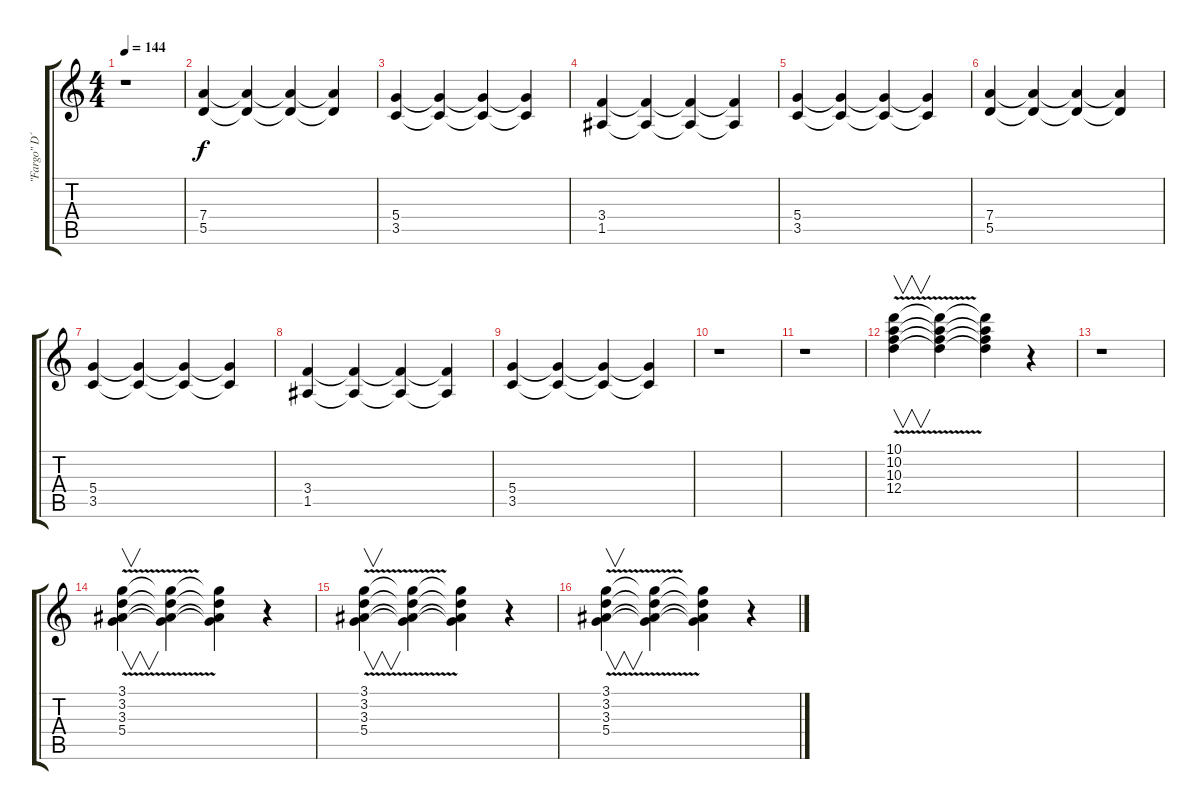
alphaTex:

\track ("\"Fargo\" D´Aviero" "\"Fargo\" D´") {instrument overdrivenguitar}
\staff {score tabs}
\tuning (E4 B3 G3 D3 A2 E2) {hide}
\ts (4 4)
\tempo 144
\clef g2
\ks c
r.1{dy f} |
(7.4 5.5).4{volume 12 instrument overdrivenguitar} (7.4{t} 5.5{t}).4 (7.4{t} 5.5{t}).4 (7.4{t} 5.5{t}).4 |
(5.4 3.5).4 (5.4{t} 3.5{t}).4 (5.4{t} 3.5{t}).4 (5.4{t} 3.5{t}).4 |
(3.4 1.5).4 (3.4{t} 1.5{t}).4 (3.4{t} 1.5{t}).4 (3.4{t} 1.5{t}).4 |
(5.4 3.5).4 (5.4{t} 3.5{t}).4 (5.4{t} 3.5{t}).4 (5.4{t} 3.5{t}).4 |
(7.4 5.5).4 (7.4{t} 5.5{t}).4 (7.4{t} 5.5{t}).4 (7.4{t} 5.5{t}).4 |
(5.4 3.5).4 (5.4{t} 3.5{t}).4 (5.4{t} 3.5{t}).4 (5.4{t} 3.5{t}).4 |
(3.4 1.5).4 (3.4{t} 1.5{t}).4 (3.4{t} 1.5{t}).4 (3.4{t} 1.5{t}).4 |
(5.4 3.5).4 (5.4{t} 3.5{t}).4 (5.4{t} 3.5{t}).4 (5.4{t} 3.5{t}).4 |
r.1 |
r.1 |
(10.1 10.2 10.3 12.4{v}).4{v volume 10 instrument electricguitarclean} (10.1{t} 10.2{t} 10.3{t} 12.4{t}).4 (10.1{t} 10.2{t} 10.3{t} 12.4{t}).4 r.4 |
r.1 |
(3.1 3.2 3.3 5.4{v}).4{v} (3.1{t} 3.2{t} 3.3{t} 5.4{t}).4 (3.1{t} 3.2{t} 3.3{t} 5.4{t}).4 r.4 |
(3.1{v} 3.2 3.3 5.4).4{v} (3.1{t} 3.2{t} 3.3{t} 5.4{t}).4 (3.1{t} 3.2{t} 3.3{t} 5.4{t}).4 r.4 |
(3.1{v} 3.2 3.3 5.4).4{v} (3.1{t} 3.2{t} 3.3{t} 5.4{t}).4 (3.1{t} 3.2{t} 3.3{t} 5.4{t}).4 r.4
